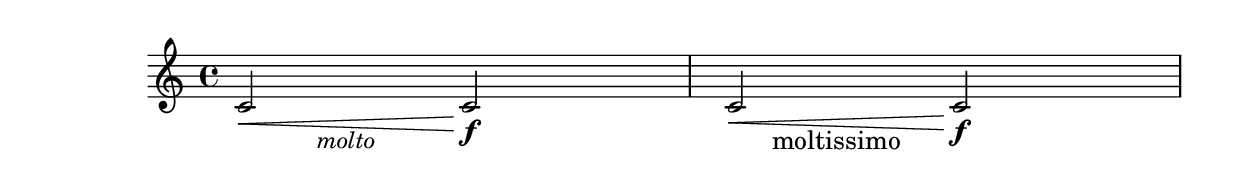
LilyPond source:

%% Do not edit this file; it is automatically
%% generated from LSR http://lsr.dsi.unimi.it
%% This file is in the public domain.
\version "2.13.16"

\header {
  lsrtags = "expressive-marks, text"

%% Translation of GIT committish: d2119a9e5e951c6ae850322f41444ac98d1ed492
  texidoces = "
Este ejemplo proporciona una función para tipografiar un regulador con
texto por debajo, como @qq{molto} o @qq{poco}. El ejemplo ilustra
también cómo modificar la manera en que se imprime normalmente un
objeto, utilizando código de Scheme.

"
  doctitlees = "Centrar texto debajo de un regulador"

  texidoc = "
This example provides a function to typeset a hairpin (de)crescendo
with some additional text below it, such as @qq{molto} or @qq{poco}.
The example also illustrates how to modify the way an object is
normally printed, using some Scheme code.

"
  doctitle = "Center text below hairpin dynamics"
} % begin verbatim

hairpinWithCenteredText =
#(define-music-function (parser location text) (markup?)
#{
  \override Voice.Hairpin #'stencil = #(lambda (grob)
    (ly:stencil-aligned-to
     (ly:stencil-combine-at-edge
      (ly:stencil-aligned-to (ly:hairpin::print grob) X CENTER)
      Y DOWN
      (ly:stencil-aligned-to (grob-interpret-markup grob $text) X CENTER))
     X LEFT))
#})

hairpinMolto = \hairpinWithCenteredText \markup { \italic molto }
hairpinMore = \hairpinWithCenteredText \markup { \larger moltissimo }

\layout { ragged-right = ##f }

\relative c' {
  \hairpinMolto
  c2\< c\f
  \hairpinMore
  c2\< c\f
}
